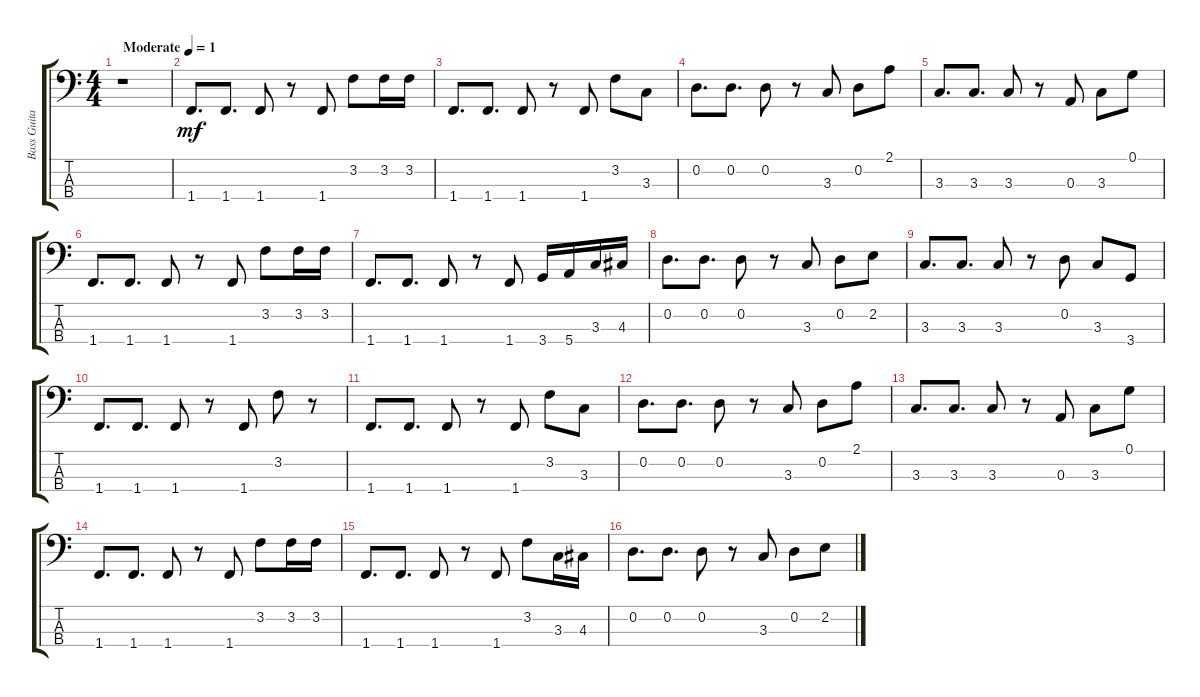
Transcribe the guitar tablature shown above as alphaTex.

\track ("Bass Guitar" "Bass Guita") {instrument electricbassfinger}
\staff {score tabs}
\tuning (G2 D2 A1 E1) {hide}
\ts (4 4)
\tempo (1 "Moderate")
\clef f4
\ks c
r.1{dy mf instrument electricbassfinger} |
1.4.8{d} 1.4.8{d} 1.4.8 r.8 1.4.8 3.2.8 3.2.16 3.2.16 |
1.4.8{d} 1.4.8{d} 1.4.8 r.8 1.4.8 3.2.8 3.3.8 |
0.2.8{d} 0.2.8{d} 0.2.8 r.8 3.3.8 0.2.8 2.1.8 |
3.3.8{d} 3.3.8{d} 3.3.8 r.8 0.3.8 3.3.8 0.1.8 |
1.4.8{d} 1.4.8{d} 1.4.8 r.8 1.4.8 3.2.8 3.2.16 3.2.16 |
1.4.8{d} 1.4.8{d} 1.4.8 r.8 1.4.8 3.4.16 5.4.16 3.3.16 4.3.16 |
0.2.8{d} 0.2.8{d} 0.2.8 r.8 3.3.8 0.2.8 2.2.8 |
3.3.8{d} 3.3.8{d} 3.3.8 r.8 0.2.8 3.3.8 3.4.8 |
1.4.8{d} 1.4.8{d} 1.4.8 r.8 1.4.8 3.2.8 r.8 |
1.4.8{d} 1.4.8{d} 1.4.8 r.8 1.4.8 3.2.8 3.3.8 |
0.2.8{d} 0.2.8{d} 0.2.8 r.8 3.3.8 0.2.8 2.1.8 |
3.3.8{d} 3.3.8{d} 3.3.8 r.8 0.3.8 3.3.8 0.1.8 |
1.4.8{d} 1.4.8{d} 1.4.8 r.8 1.4.8 3.2.8 3.2.16 3.2.16 |
1.4.8{d} 1.4.8{d} 1.4.8 r.8 1.4.8 3.2.8 3.3.16 4.3.16 |
0.2.8{d} 0.2.8{d} 0.2.8 r.8 3.3.8 0.2.8 2.2.8
